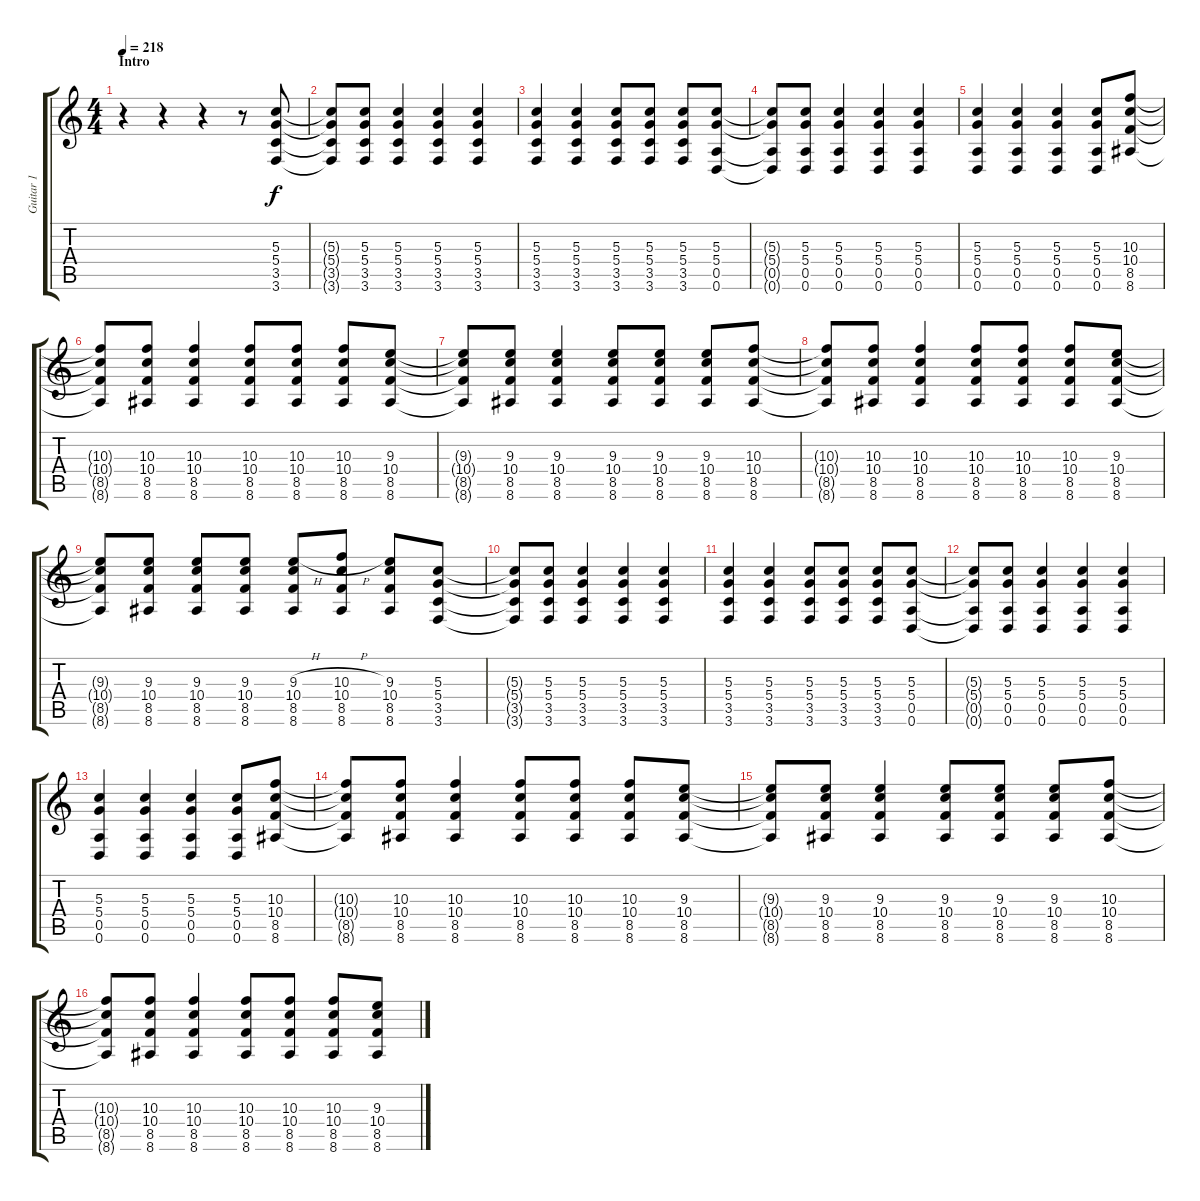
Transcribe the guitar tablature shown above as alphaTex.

\track ("Guitar 1" "Guitar 1") {instrument distortionguitar}
\staff {score tabs}
\tuning (E4 B3 G3 D3 A2 D2) {hide}
\ts (4 4)
\section ("" "Intro")
\tempo 218
\clef g2
\ks c
r.4{dy f instrument electricguitarclean} r.4 r.4 r.8 (5.3 5.4 3.5 3.6).8 |
(5.3{t} 5.4{t} 3.5{t} 3.6{t}).8 (5.3 5.4 3.5 3.6).8 (5.3 5.4 3.5 3.6).4 (5.3 5.4 3.5 3.6).4 (5.3 5.4 3.5 3.6).4 |
(5.3 5.4 3.5 3.6).4 (5.3 5.4 3.5 3.6).4 (5.3 5.4 3.5 3.6).8 (5.3 5.4 3.5 3.6).8 (5.3 5.4 3.5 3.6).8 (5.3 5.4 0.5 0.6).8 |
(5.3{t} 5.4{t} 0.5{t} 0.6{t}).8 (5.3 5.4 0.5 0.6).8 (5.3 5.4 0.5 0.6).4 (5.3 5.4 0.5 0.6).4 (5.3 5.4 0.5 0.6).4 |
(5.3 5.4 0.5 0.6).4 (5.3 5.4 0.5 0.6).4 (5.3 5.4 0.5 0.6).4 (5.3 5.4 0.5 0.6).8 (10.3 10.4 8.5 8.6).8 |
(10.3{t} 10.4{t} 8.5{t} 8.6{t}).8 (10.3 10.4 8.5 8.6).8 (10.3 10.4 8.5 8.6).4 (10.3 10.4 8.5 8.6).8 (10.3 10.4 8.5 8.6).8 (10.3 10.4 8.5 8.6).8 (9.3 10.4 8.5 8.6).8 |
(9.3{t} 10.4{t} 8.5{t} 8.6{t}).8 (9.3 10.4 8.5 8.6).8 (9.3 10.4 8.5 8.6).4 (9.3 10.4 8.5 8.6).8 (9.3 10.4 8.5 8.6).8 (9.3 10.4 8.5 8.6).8 (10.3 10.4 8.5 8.6).8 |
(10.3{t} 10.4{t} 8.5{t} 8.6{t}).8 (10.3 10.4 8.5 8.6).8 (10.3 10.4 8.5 8.6).4 (10.3 10.4 8.5 8.6).8 (10.3 10.4 8.5 8.6).8 (10.3 10.4 8.5 8.6).8 (9.3 10.4 8.5 8.6).8 |
(9.3{t} 10.4{t} 8.5{t} 8.6{t}).8 (9.3 10.4 8.5 8.6).8 (9.3 10.4 8.5 8.6).8 (9.3 10.4 8.5 8.6).8 (9.3{h} 10.4 8.5 8.6).8 (10.3{h} 10.4 8.5 8.6).8 (9.3 10.4 8.5 8.6).8 (5.3 5.4 3.5 3.6).8 |
(5.3{t} 5.4{t} 3.5{t} 3.6{t}).8 (5.3 5.4 3.5 3.6).8 (5.3 5.4 3.5 3.6).4 (5.3 5.4 3.5 3.6).4 (5.3 5.4 3.5 3.6).4 |
(5.3 5.4 3.5 3.6).4 (5.3 5.4 3.5 3.6).4 (5.3 5.4 3.5 3.6).8 (5.3 5.4 3.5 3.6).8 (5.3 5.4 3.5 3.6).8 (5.3 5.4 0.5 0.6).8 |
(5.3{t} 5.4{t} 0.5{t} 0.6{t}).8 (5.3 5.4 0.5 0.6).8 (5.3 5.4 0.5 0.6).4 (5.3 5.4 0.5 0.6).4 (5.3 5.4 0.5 0.6).4 |
(5.3 5.4 0.5 0.6).4 (5.3 5.4 0.5 0.6).4 (5.3 5.4 0.5 0.6).4 (5.3 5.4 0.5 0.6).8 (10.3 10.4 8.5 8.6).8 |
(10.3{t} 10.4{t} 8.5{t} 8.6{t}).8 (10.3 10.4 8.5 8.6).8 (10.3 10.4 8.5 8.6).4 (10.3 10.4 8.5 8.6).8 (10.3 10.4 8.5 8.6).8 (10.3 10.4 8.5 8.6).8 (9.3 10.4 8.5 8.6).8 |
(9.3{t} 10.4{t} 8.5{t} 8.6{t}).8 (9.3 10.4 8.5 8.6).8 (9.3 10.4 8.5 8.6).4 (9.3 10.4 8.5 8.6).8 (9.3 10.4 8.5 8.6).8 (9.3 10.4 8.5 8.6).8 (10.3 10.4 8.5 8.6).8 |
(10.3{t} 10.4{t} 8.5{t} 8.6{t}).8 (10.3 10.4 8.5 8.6).8 (10.3 10.4 8.5 8.6).4 (10.3 10.4 8.5 8.6).8 (10.3 10.4 8.5 8.6).8 (10.3 10.4 8.5 8.6).8 (9.3 10.4 8.5 8.6).8
